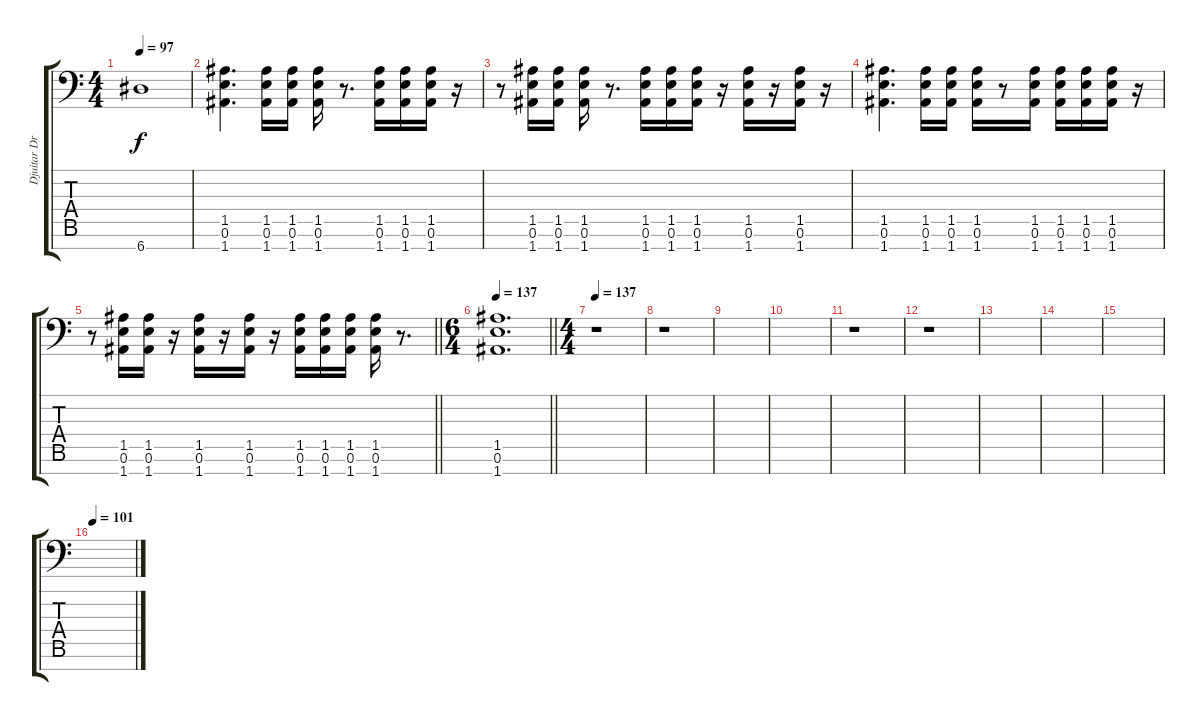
\track ("Djuitar Dropped A" "Djuitar Dr") {instrument distortionguitar}
\staff {score tabs}
\tuning (E4 B3 G3 D3 A2 E2 A1) {hide}
\ts (4 4)
\tempo 97
\clef f4
\ks c
6.7{t}.1{dy f} |
(1.5 0.6 1.7).4{d} (1.5 0.6 1.7).16 (1.5 0.6 1.7).16 (1.5 0.6 1.7).16 r.8{d} (1.5 0.6 1.7).16 (1.5 0.6 1.7).16 (1.5 0.6 1.7).16 r.16 |
r.8 (1.5 0.6 1.7).16 (1.5 0.6 1.7).16 (1.5 0.6 1.7).16 r.8{d} (1.5 0.6 1.7).16 (1.5 0.6 1.7).16 (1.5 0.6 1.7).16 r.16 (1.5 0.6 1.7).16 r.16 (1.5 0.6 1.7).16 r.16 |
(1.5 0.6 1.7).4{d} (1.5 0.6 1.7).16 (1.5 0.6 1.7).16 (1.5 0.6 1.7).16 r.8 (1.5 0.6 1.7).16 (1.5 0.6 1.7).16 (1.5 0.6 1.7).16 (1.5 0.6 1.7).16 r.16 |
\barLineRight lightlight
r.8 (1.5 0.6 1.7).16 (1.5 0.6 1.7).16 r.16 (1.5 0.6 1.7).16 r.16 (1.5 0.6 1.7).16 r.16 (1.5 0.6 1.7).16 (1.5 0.6 1.7).16 (1.5 0.6 1.7).16 (1.5 0.6 1.7).16 r.8{d} |
\ts (6 4)
\tempo 137
\barLineRight lightlight
(1.5 0.6 1.7).1{d} |
\ts (4 4)
\section ("" "")
\tempo 137
r.1 |
r.1 |
|
|
r.1 |
r.1 |
|
|
|
\tempo 101
